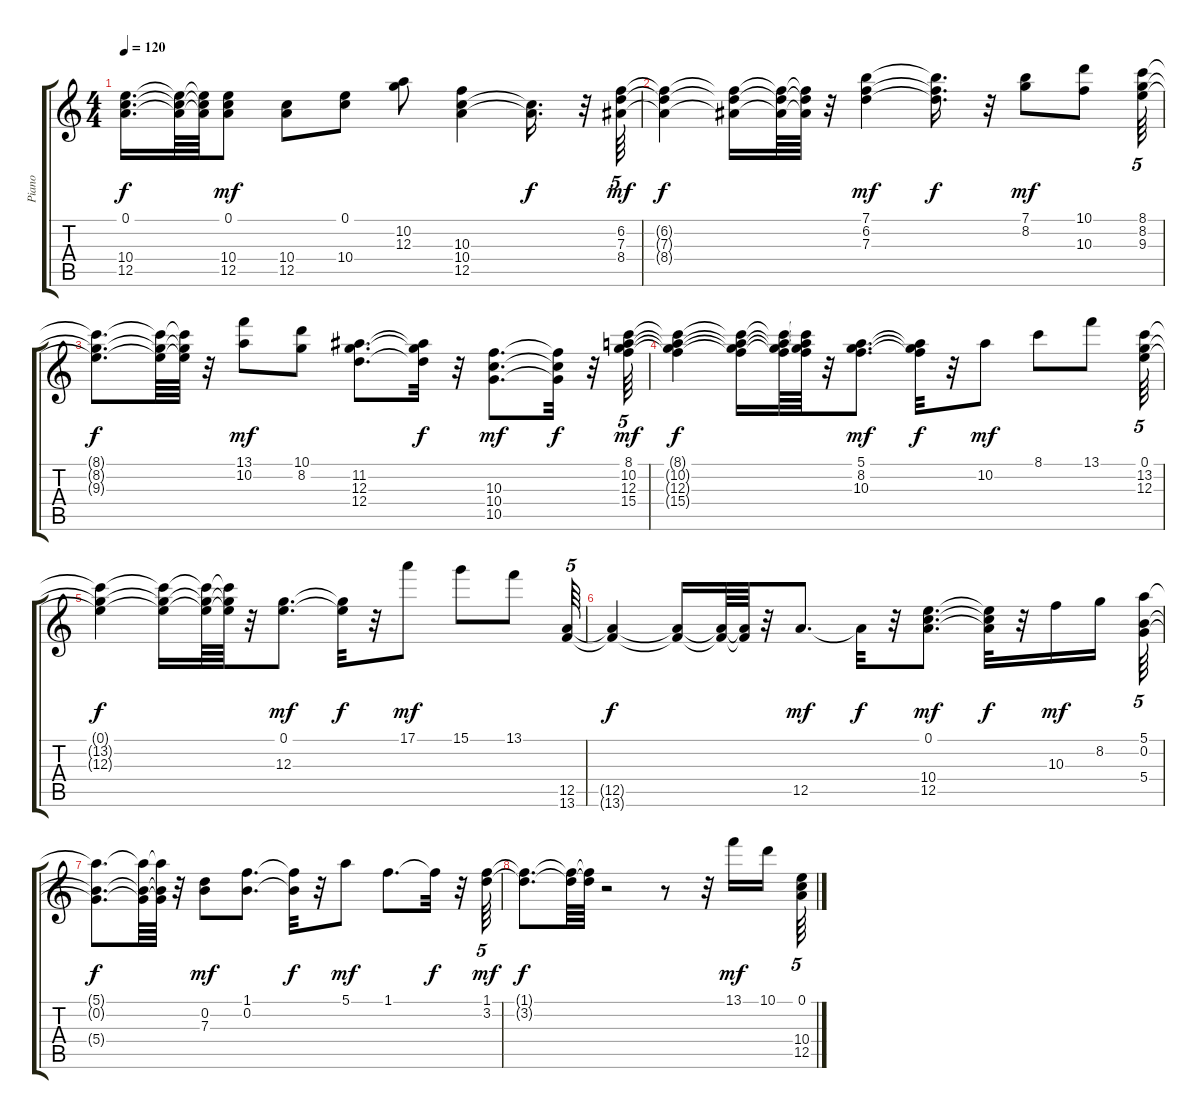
\track ("Piano" "Piano") {instrument acousticguitarnylon}
\staff {score tabs}
\tuning (E4 B3 G3 D3 A2 E2) {hide}
\ts (4 4)
\tempo 120
\clef g2
\ks c
(0.1{t} 10.4{t} 12.5{t}).16{d dy f} (0.1{t} 10.4{t} 12.5{t}).64 (0.1{t} 10.4{t} 12.5{t}).64 (0.1 10.4 12.5).8{dy mf} (10.4 12.5).8 (0.1 10.4).8 (10.2 12.3).8 (10.3 10.4 12.5).4 (10.4{t} 12.5{t}).16{d dy f} r.32 (6.2 7.3 8.4).64{tu (5 4) dy mf} |
(6.2{t} 7.3{t} 8.4{t}).4{dy f} (6.2{t} 7.3{t} 8.4{t}).16 (6.2{t} 7.3{t} 8.4{t}).64 (6.2{t} 7.3{t} 8.4{t}).64 r.32 (7.1 6.2 7.3).4{dy mf} (7.1{t} 6.2{t} 7.3{t}).16{d dy f} r.32 (7.1 8.2).8{dy mf} (10.1 10.3).8 (8.1 8.2 9.3).64{tu (5 4)} |
(8.1{t} 8.2{t} 9.3{t}).8{d dy f} (8.1{t} 8.2{t} 9.3{t}).64 (8.1{t} 8.2{t} 9.3{t}).64 r.32 (13.1 10.2).8{dy mf} (10.1 8.2).8 (11.2 12.3 12.4).8{d} (11.2{t} 12.3{t} 12.4{t}).32{dy f} r.32 (10.3 10.4 10.5).8{d dy mf} (10.3{t} 10.4{t} 10.5{t}).32{dy f} r.32 (8.1 10.2 12.3 15.4).64{tu (5 4) dy mf} |
(8.1{t} 10.2{t} 12.3{t} 15.4{t}).4{dy f} (8.1{t} 10.2{t} 12.3{t} 15.4{t}).16 (8.1{t} 10.2{t} 12.3{t} 15.4{t}).64 (8.1{t} 10.2{t} 12.3{t} 15.4{t}).64 r.32 (5.1 8.2 10.3).8{d dy mf} (5.1{t} 8.2{t} 10.3{t}).32{dy f} r.32 10.2.8{dy mf} 8.1.8 13.1.8 (0.1 13.2 12.3).64{tu (5 4)} |
(0.1{t} 13.2{t} 12.3{t}).4{dy f} (0.1{t} 13.2{t} 12.3{t}).16 (0.1{t} 13.2{t} 12.3{t}).64 (0.1{t} 13.2{t} 12.3{t}).64 r.32 (0.1 12.3).8{d dy mf} (0.1{t} 12.3{t}).32{dy f} r.32 17.1.8{dy mf} 15.1.8 13.1.8 (12.5 13.6).64{tu (5 4)} |
(12.5{t} 13.6{t}).4{dy f} (12.5{t} 13.6{t}).16 (12.5{t} 13.6{t}).64 (12.5{t} 13.6{t}).64 r.32 12.5.8{d dy mf} 12.5{t}.32{dy f} r.32 (0.1 10.4 12.5).8{d dy mf} (0.1{t} 10.4{t} 12.5{t}).32{dy f} r.32 10.3.16{dy mf} 8.2.16 (5.1 0.2 5.4).64{tu (5 4)} |
(5.1{t} 0.2{t} 5.4{t}).8{d dy f} (5.1{t} 0.2{t} 5.4{t}).64 (5.1{t} 0.2{t} 5.4{t}).64 r.32 (0.2 7.3).8{dy mf} (1.1 0.2).8{d} (1.1{t} 0.2{t}).32{dy f} r.32 5.1.8{dy mf} 1.1.8{d} 1.1{t}.32{dy f} r.32 (1.1 3.2).64{tu (5 4) dy mf} |
(1.1{t} 3.2{t}).8{d dy f} (1.1{t} 3.2{t}).64 (1.1{t} 3.2{t}).64 r.2 r.8 r.32 13.1.16{dy mf} 10.1.16 (0.1 10.4 12.5).64{tu (5 4)}
